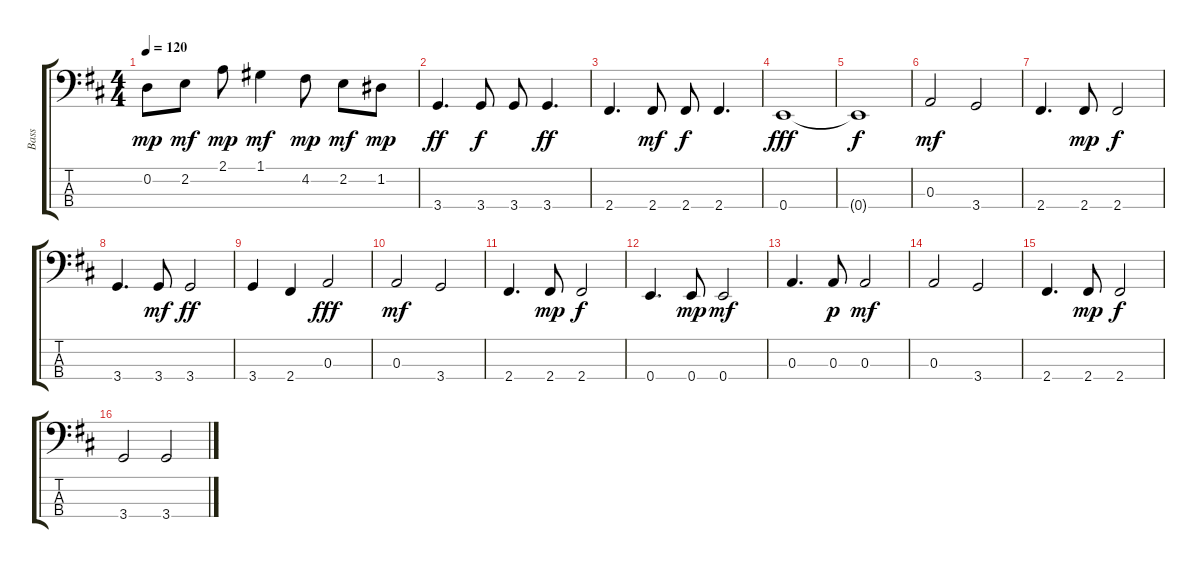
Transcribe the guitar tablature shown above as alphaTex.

\track ("Bass" "Bass") {instrument electricbassfinger}
\staff {score tabs}
\tuning (G2 D2 A1 E1) {hide}
\ts (4 4)
\tempo 120
\clef f4
\ks d
0.2.8{dy mp} 2.2.8{dy mf} 2.1.8{dy mp} 1.1.4{dy mf} 4.2.8{dy mp} 2.2.8{dy mf} 1.2.8{dy mp} |
3.4.4{d dy ff} 3.4.8{dy f} 3.4.8 3.4.4{d dy ff} |
2.4.4{d} 2.4.8{dy mf} 2.4.8{dy f} 2.4.4{d} |
0.4.1{dy fff} |
0.4{t}.1{dy f} |
0.3.2{dy mf} 3.4.2 |
2.4.4{d} 2.4.8{dy mp} 2.4.2{dy f} |
3.4.4{d} 3.4.8{dy mf} 3.4.2{dy ff} |
3.4.4 2.4.4 0.3.2{dy fff} |
0.3.2{dy mf} 3.4.2 |
2.4.4{d} 2.4.8{dy mp} 2.4.2{dy f} |
0.4.4{d} 0.4.8{dy mp} 0.4.2{dy mf} |
0.3.4{d} 0.3.8{dy p} 0.3.2{dy mf} |
0.3.2 3.4.2 |
2.4.4{d} 2.4.8{dy mp} 2.4.2{dy f} |
3.4.2 3.4.2
